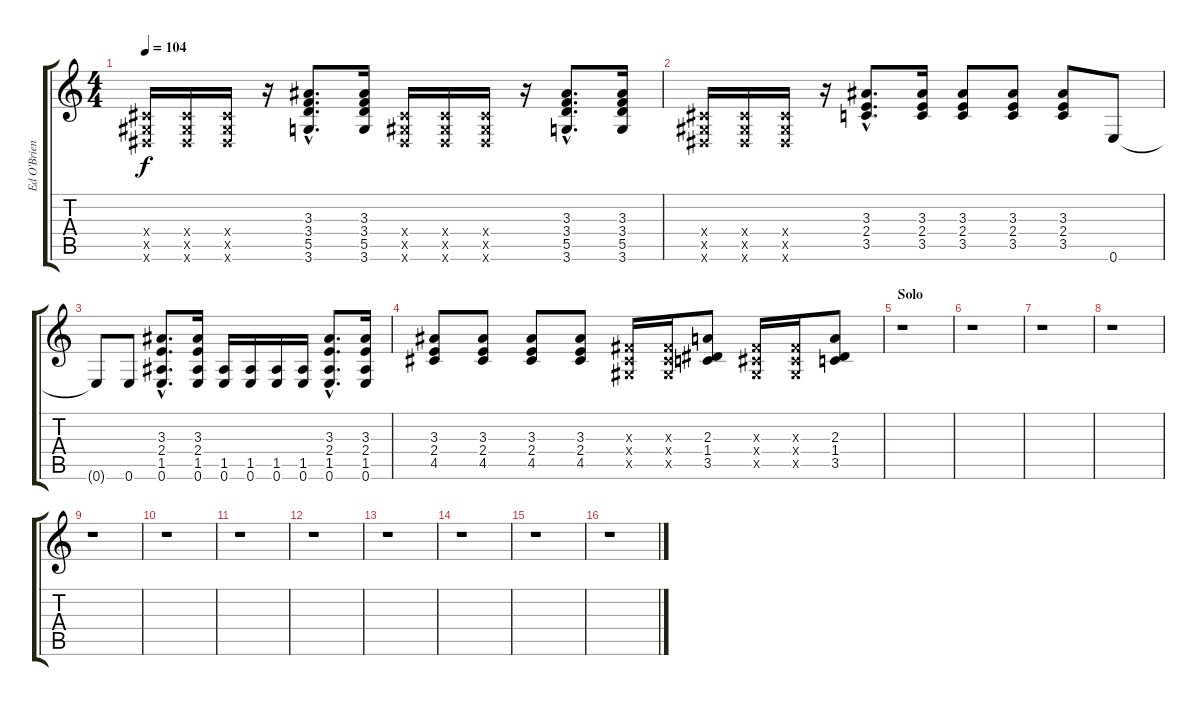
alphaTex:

\track ("Ed O'Brien" "Ed O'Brien") {instrument overdrivenguitar}
\staff {score tabs}
\tuning (E4 B3 G3 D3 A2 E2) {hide}
\ts (4 4)
\tempo 104
\clef g2
\ks c
(-1.4{x} -1.5{x} -1.6{x}).16{dy f} (-1.4{x} -1.5{x} -1.6{x}).16 (-1.4{x} -1.5{x} -1.6{x}).16 r.16 (3.3{hac} 3.4{hac} 5.5{hac} 3.6{hac}).8{d} (3.3 3.4 5.5 3.6).16 (-1.4{x} -1.5{x} -1.6{x}).16 (-1.4{x} -1.5{x} -1.6{x}).16 (-1.4{x} -1.5{x} -1.6{x}).16 r.16 (3.3{hac} 3.4{hac} 5.5{hac} 3.6{hac}).8{d} (3.3 3.4 5.5 3.6).16 |
(-1.4{x} -1.5{x} -1.6{x}).16 (-1.4{x} -1.5{x} -1.6{x}).16 (-1.4{x} -1.5{x} -1.6{x}).16 r.16 (3.3{hac} 2.4{hac} 3.5{hac}).8{d} (3.3 2.4 3.5).16 (3.3 2.4 3.5).8 (3.3 2.4 3.5).8 (3.3 2.4 3.5).8 0.6.8 |
0.6{t}.8 0.6.8 (3.3{hac} 2.4{hac} 1.5{hac} 0.6{hac}).8{d} (3.3 2.4 1.5 0.6).16 (1.5 0.6).16 (1.5 0.6).16 (1.5 0.6).16 (1.5 0.6).16 (3.3{hac} 2.4{hac} 1.5{hac} 0.6{hac}).8{d} (3.3 2.4 1.5 0.6).16 |
(3.3 2.4 4.5).8 (3.3 2.4 4.5).8 (3.3 2.4 4.5).8 (3.3 2.4 4.5).8 (-1.3{x} -1.4{x} -1.5{x}).16 (-1.3{x} -1.4{x} -1.5{x}).16 (2.3 1.4 3.5).8 (-1.3{x} -1.4{x} -1.5{x}).16 (-1.3{x} -1.4{x} -1.5{x}).16 (2.3 1.4 3.5).8 |
\section ("" "Solo")
r.1 |
r.1 |
r.1 |
r.1 |
r.1 |
r.1 |
r.1 |
r.1 |
r.1 |
r.1 |
r.1 |
r.1
